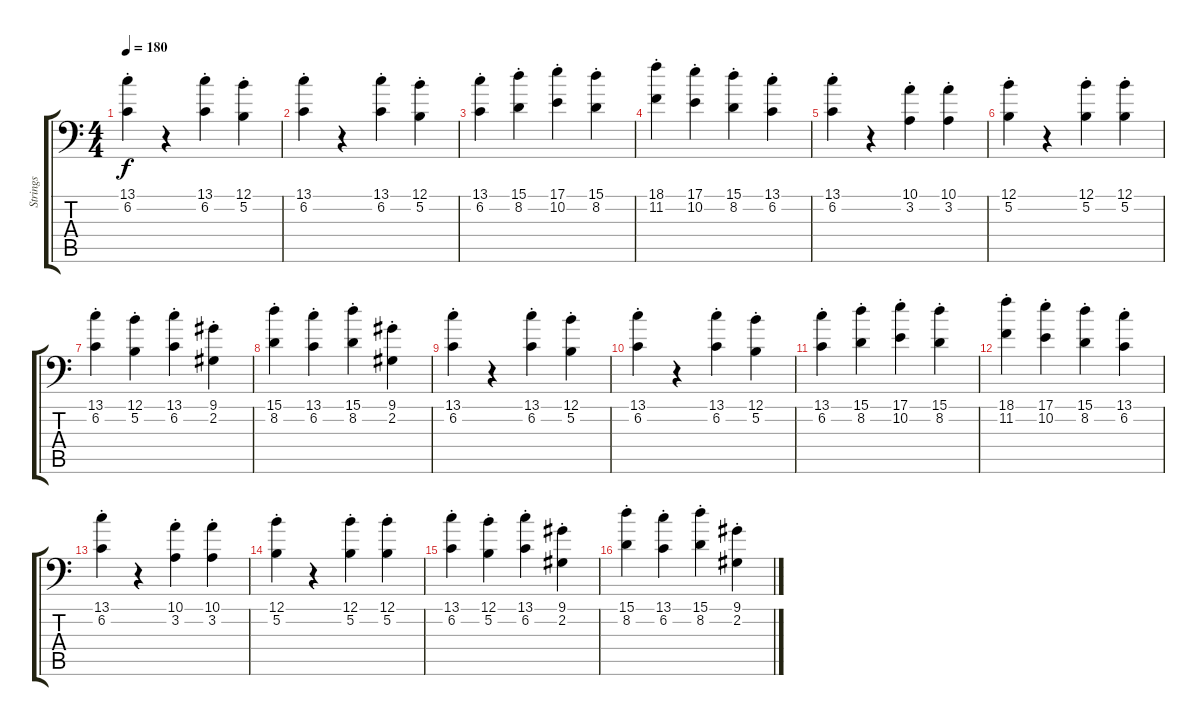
\track ("Strings" "Strings") {instrument stringensemble1}
\staff {score tabs}
\tuning (B3 Gb3 D3 A2 E2 A1) {hide}
\ts (4 4)
\tempo 180
\clef f4
\ks c
(13.1{st} 6.2{st}).4{dy f} r.4 (13.1{st} 6.2{st}).4 (12.1{st} 5.2{st}).4 |
(13.1{st} 6.2{st}).4 r.4 (13.1{st} 6.2{st}).4 (12.1{st} 5.2{st}).4 |
(13.1{st} 6.2{st}).4 (15.1{st} 8.2{st}).4 (17.1{st} 10.2{st}).4 (15.1{st} 8.2{st}).4 |
(18.1{st} 11.2{st}).4 (17.1{st} 10.2{st}).4 (15.1{st} 8.2{st}).4 (13.1{st} 6.2{st}).4 |
(13.1{st} 6.2{st}).4 r.4 (10.1{st} 3.2{st}).4 (10.1{st} 3.2{st}).4 |
(12.1{st} 5.2{st}).4 r.4 (12.1{st} 5.2{st}).4 (12.1{st} 5.2{st}).4 |
(13.1{st} 6.2{st}).4 (12.1{st} 5.2{st}).4 (13.1{st} 6.2{st}).4 (9.1{st} 2.2{st}).4 |
(15.1{st} 8.2{st}).4 (13.1{st} 6.2{st}).4 (15.1{st} 8.2{st}).4 (9.1{st} 2.2{st}).4 |
(13.1{st} 6.2{st}).4 r.4 (13.1{st} 6.2{st}).4 (12.1{st} 5.2{st}).4 |
(13.1{st} 6.2{st}).4 r.4 (13.1{st} 6.2{st}).4 (12.1{st} 5.2{st}).4 |
(13.1{st} 6.2{st}).4 (15.1{st} 8.2{st}).4 (17.1{st} 10.2{st}).4 (15.1{st} 8.2{st}).4 |
(18.1{st} 11.2{st}).4 (17.1{st} 10.2{st}).4 (15.1{st} 8.2{st}).4 (13.1{st} 6.2{st}).4 |
(13.1{st} 6.2{st}).4 r.4 (10.1{st} 3.2{st}).4 (10.1{st} 3.2{st}).4 |
(12.1{st} 5.2{st}).4 r.4 (12.1{st} 5.2{st}).4 (12.1{st} 5.2{st}).4 |
(13.1{st} 6.2{st}).4 (12.1{st} 5.2{st}).4 (13.1{st} 6.2{st}).4 (9.1{st} 2.2{st}).4 |
(15.1{st} 8.2{st}).4 (13.1{st} 6.2{st}).4 (15.1{st} 8.2{st}).4 (9.1{st} 2.2{st}).4
